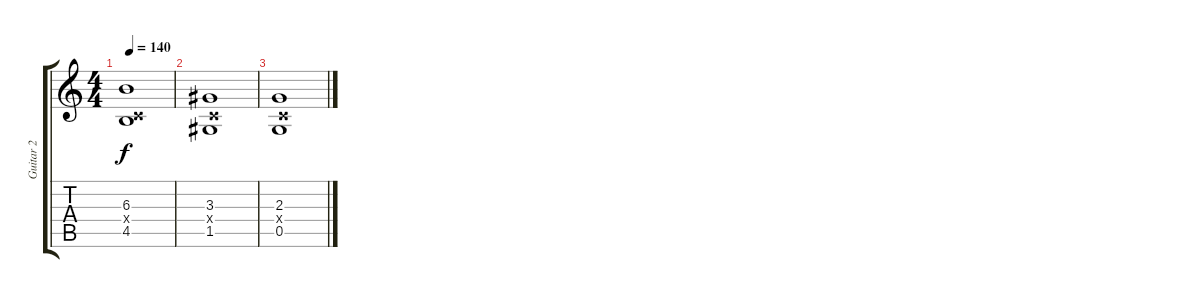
\track ("Guitar 2" "Guitar 2") {instrument overdrivenguitar}
\staff {score tabs}
\tuning (D4 A3 F3 C3 G2 C2) {hide}
\ts (4 4)
\tempo 140
\clef g2
\ks c
(6.3 0.4{x} 4.5).1{dy f} |
(3.3 0.4{x} 1.5).1 |
(2.3 0.4{x} 0.5).1
